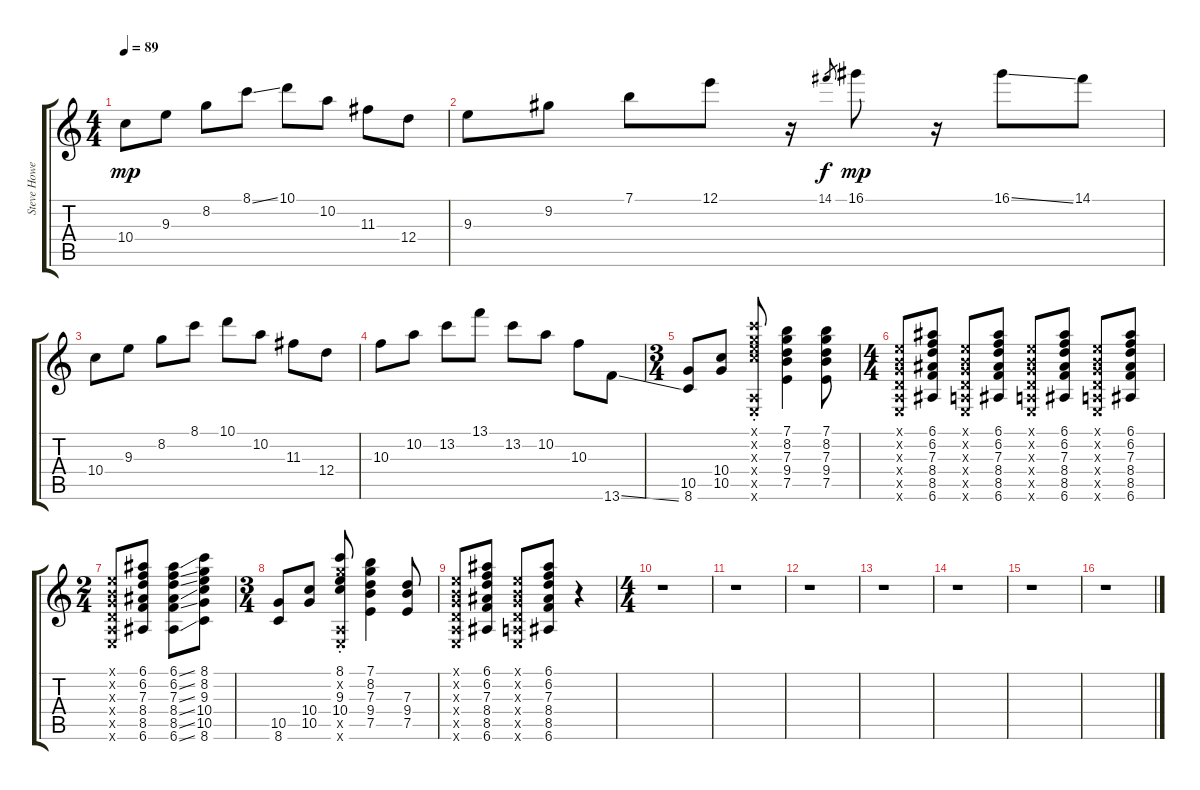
\track ("Steve Howe- Lap Steel Guitar" "Steve Howe") {instrument overdrivenguitar}
\staff {score tabs}
\tuning (E4 B3 G3 D3 A2 E2) {hide}
\ts (4 4)
\tempo 89
\clef g2
\ks c
10.4.8{dy mp} 9.3.8 8.2.8 8.1{ss}.8 10.1.8 10.2.8 11.3.8 12.4.8 |
9.3.8 9.2.8 7.1.8 12.1.8 r.16 14.1.8{gr dy f} 16.1.8{dy mp} r.16 16.1{ss}.8 14.1.8 |
10.4.8 9.3.8 8.2.8 8.1.8 10.1.8 10.2.8 11.3.8 12.4.8 |
10.3.8 10.2.8 13.2.8 13.1.8 13.2.8 10.2.8 10.3.8 13.6{ss}.8 |
\ts (3 4)
(10.5 8.6).8 (10.4 10.5).8 (8.1{st x} 8.2{x} 9.3{x} 10.4{x} 0.5{x} 0.6{x}).8 (7.1 8.2 7.3 9.4 7.5).4 (7.1 8.2 7.3 9.4 7.5).8 |
\ts (4 4)
(0.1{x} 0.2{x} 0.3{x} 0.4{x} 0.5{x} 0.6{x}).8 (6.1 6.2 7.3 8.4 8.5 6.6).8 (0.1{x} 0.2{x} 0.3{x} 0.4{x} 0.5{x} 0.6{x}).8 (6.1 6.2 7.3 8.4 8.5 6.6).8 (0.1{x} 0.2{x} 0.3{x} 0.4{x} 0.5{x} 0.6{x}).8 (6.1 6.2 7.3 8.4 8.5 6.6).8 (0.1{x} 0.2{x} 0.3{x} 0.4{x} 0.5{x} 0.6{x}).8 (6.1 6.2 7.3 8.4 8.5 6.6).8 |
\ts (2 4)
(0.1{x} 0.2{x} 0.3{x} 0.4{x} 0.5{x} 0.6{x}).8 (6.1 6.2 7.3 8.4 8.5 6.6).8 (6.1{ss} 6.2{ss} 7.3{ss} 8.4{ss} 8.5{ss} 6.6{ss}).8 (8.1 8.2 9.3 10.4 10.5 8.6).8 |
\ts (3 4)
(10.5 8.6).8 (10.4 10.5).8 (8.1{st} 8.2{x} 9.3 10.4 0.5{x} 0.6{x}).8 (7.1 8.2 7.3 9.4 7.5).4 (7.3 9.4 7.5).8 |
(0.1{x} 0.2{x} 0.3{x} 0.4{x} 0.5{x} 0.6{x}).8 (6.1 6.2 7.3 8.4 8.5 6.6).8 (0.1{x} 0.2{x} 0.3{x} 0.4{x} 0.5{x} 0.6{x}).8 (6.1 6.2 7.3 8.4 8.5 6.6).8 r.4 |
\ts (4 4)
r.1 |
r.1 |
r.1 |
r.1 |
r.1 |
r.1 |
r.1
